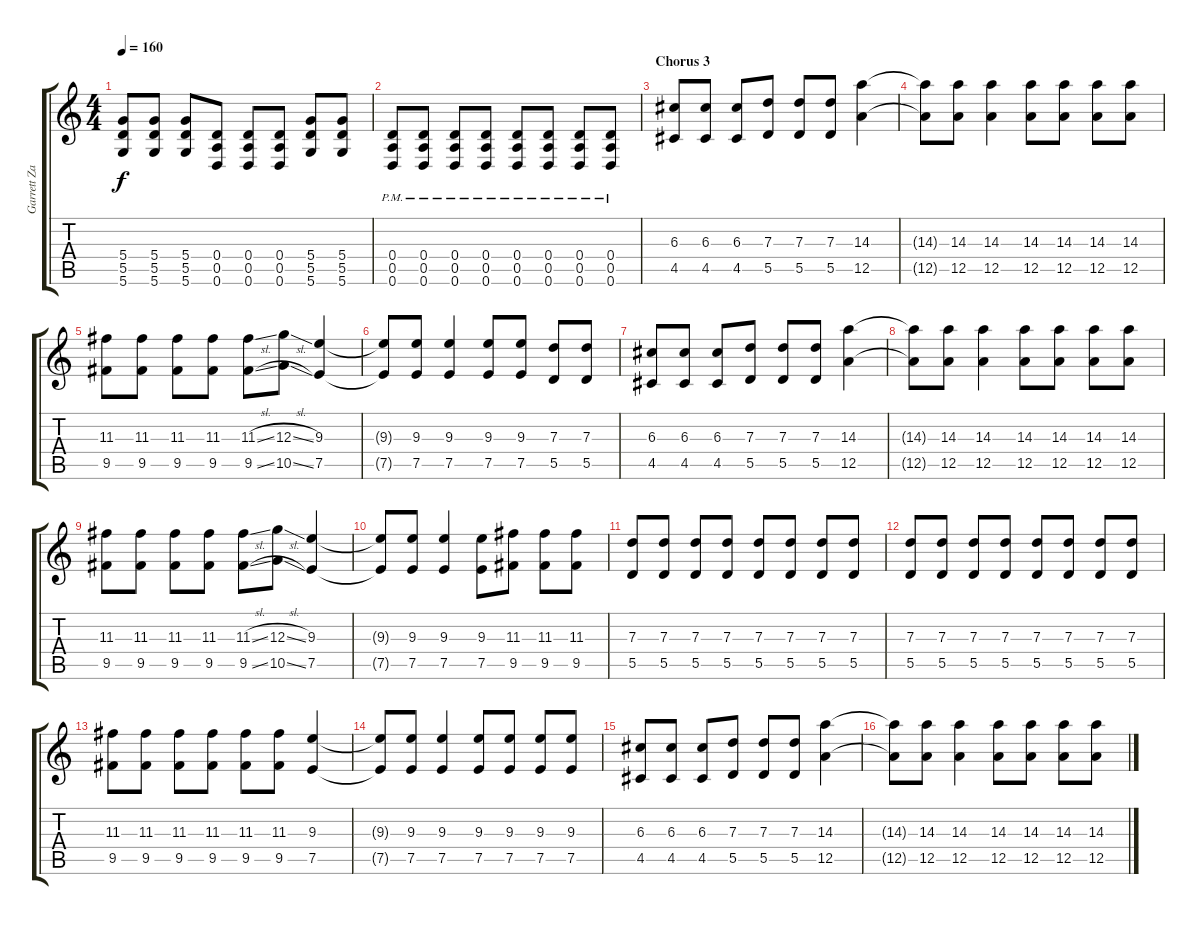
\track ("Garrett Zablocki" "Garrett Za") {instrument acousticguitarsteel}
\staff {score tabs}
\tuning (E4 B3 G3 D3 A2 D2) {hide}
\ts (4 4)
\tempo 160
\clef g2
\ks c
(5.4 5.5 5.6).8{dy f} (5.4 5.5 5.6).8 (5.4 5.5 5.6).8 (0.4 0.5 0.6).8 (0.4 0.5 0.6).8 (0.4 0.5 0.6).8 (5.4 5.5 5.6).8 (5.4 5.5 5.6).8 |
(0.4{pm} 0.5{pm} 0.6{pm}).8 (0.4{pm} 0.5{pm} 0.6{pm}).8 (0.4{pm} 0.5{pm} 0.6{pm}).8 (0.4{pm} 0.5{pm} 0.6{pm}).8 (0.4{pm} 0.5{pm} 0.6{pm}).8 (0.4{pm} 0.5{pm} 0.6{pm}).8 (0.4{pm} 0.5{pm} 0.6{pm}).8 (0.4{pm} 0.5{pm} 0.6{pm}).8 |
\section ("" "Chorus 3")
(6.3 4.5).8{instrument overdrivenguitar} (6.3 4.5).8 (6.3 4.5).8 (7.3 5.5).8 (7.3 5.5).8 (7.3 5.5).8 (14.3 12.5).4 |
(14.3{t} 12.5{t}).8 (14.3 12.5).8 (14.3 12.5).4 (14.3 12.5).8 (14.3 12.5).8 (14.3 12.5).8 (14.3 12.5).8 |
(11.3 9.5).8 (11.3 9.5).8 (11.3 9.5).8 (11.3 9.5).8 (11.3{sl} 9.5{sl}).8 (12.3{sl} 10.5{sl}).8 (9.3 7.5).4 |
(9.3{t} 7.5{t}).8 (9.3 7.5).8 (9.3 7.5).4 (9.3 7.5).8 (9.3 7.5).8 (7.3 5.5).8 (7.3 5.5).8 |
(6.3 4.5).8{instrument overdrivenguitar} (6.3 4.5).8 (6.3 4.5).8 (7.3 5.5).8 (7.3 5.5).8 (7.3 5.5).8 (14.3 12.5).4 |
(14.3{t} 12.5{t}).8 (14.3 12.5).8 (14.3 12.5).4 (14.3 12.5).8 (14.3 12.5).8 (14.3 12.5).8 (14.3 12.5).8 |
(11.3 9.5).8 (11.3 9.5).8 (11.3 9.5).8 (11.3 9.5).8 (11.3{sl} 9.5{sl}).8 (12.3{sl} 10.5{sl}).8 (9.3 7.5).4 |
(9.3{t} 7.5{t}).8 (9.3 7.5).8 (9.3 7.5).4 (9.3 7.5).8 (11.3 9.5).8 (11.3 9.5).8 (11.3 9.5).8 |
(7.3 5.5).8{instrument overdrivenguitar} (7.3 5.5).8 (7.3 5.5).8 (7.3 5.5).8 (7.3 5.5).8 (7.3 5.5).8 (7.3 5.5).8 (7.3 5.5).8 |
(7.3 5.5).8 (7.3 5.5).8 (7.3 5.5).8 (7.3 5.5).8 (7.3 5.5).8 (7.3 5.5).8 (7.3 5.5).8 (7.3 5.5).8 |
(11.3 9.5).8 (11.3 9.5).8 (11.3 9.5).8 (11.3 9.5).8 (11.3 9.5).8 (11.3 9.5).8 (9.3 7.5).4 |
(9.3{t} 7.5{t}).8 (9.3 7.5).8 (9.3 7.5).4 (9.3 7.5).8 (9.3 7.5).8 (9.3 7.5).8 (9.3 7.5).8 |
(6.3 4.5).8{instrument overdrivenguitar} (6.3 4.5).8 (6.3 4.5).8 (7.3 5.5).8 (7.3 5.5).8 (7.3 5.5).8 (14.3 12.5).4 |
(14.3{t} 12.5{t}).8 (14.3 12.5).8 (14.3 12.5).4 (14.3 12.5).8 (14.3 12.5).8 (14.3 12.5).8 (14.3 12.5).8
